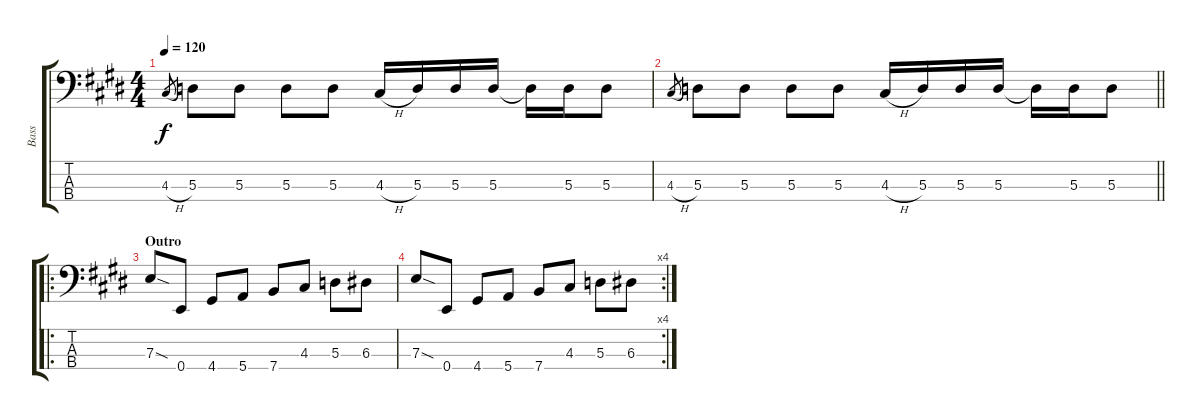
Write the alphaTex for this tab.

\track ("Bass" "Bass") {instrument electricbasspick}
\staff {score tabs}
\tuning (G2 D2 A1 E1) {hide}
\ts (4 4)
\tempo 120
\clef f4
\ks e
4.3{h}.8{gr dy f} 5.3.8 5.3.8 5.3.8 5.3.8 4.3{h}.16 5.3.16 5.3.16 5.3.16 5.3{t}.16 5.3.16 5.3.8 |
\barLineRight lightlight
4.3{h}.8{gr} 5.3.8 5.3.8 5.3.8 5.3.8 4.3{h}.16 5.3.16 5.3.16 5.3.16 5.3{t}.16 5.3.16 5.3.8 |
\ro
\section ("" "Outro")
7.3{sod}.8 0.4.8 4.4.8 5.4.8 7.4.8 4.3.8 5.3.8 6.3.8 |
\rc 4
7.3{sod}.8 0.4.8 4.4.8 5.4.8 7.4.8 4.3.8 5.3.8 6.3.8
